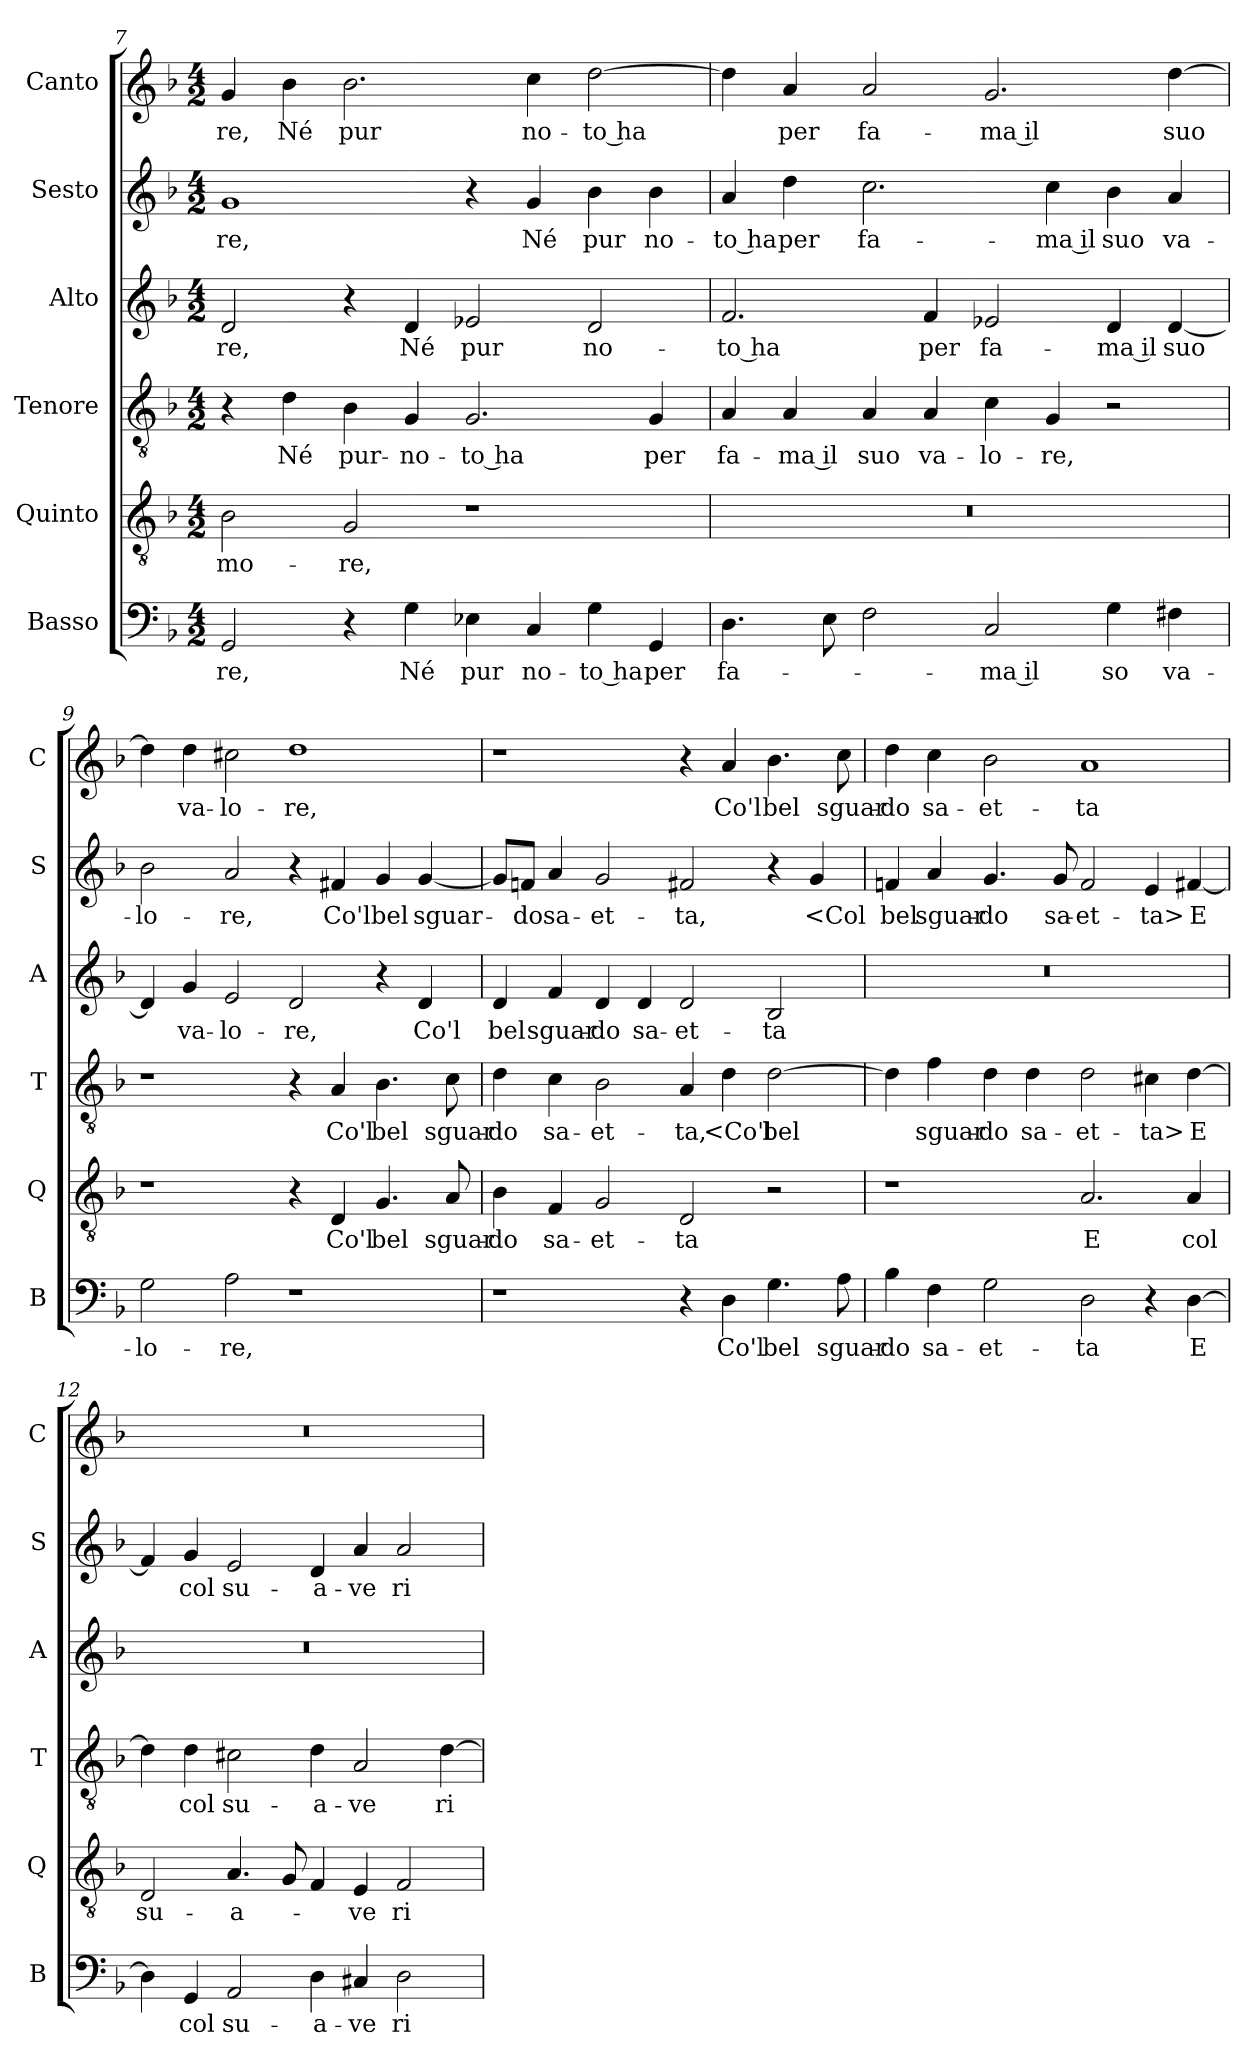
**kern	**text	**kern	**text	**kern	**text	**kern	**text	**kern	**text	**kern	**text
*part6	*part6	*part5	*part5	*part4	*part4	*part3	*part3	*part2	*part2	*part1	*part1
*staff6	*staff6	*staff5	*staff5	*staff4	*staff4	*staff3	*staff3	*staff2	*staff2	*staff1	*staff1
*I"Basso	*	*I"Quinto	*	*I"Tenore	*	*I"Alto	*	*I"Sesto	*	*I"Canto	*
*I'B	*	*I'Q	*	*I'T	*	*I'A	*	*I'S	*	*I'C	*
*clefF4	*	*clefGv2	*	*clefGv2	*	*clefG2	*	*clefG2	*	*clefG2	*
*k[b-]	*	*k[b-]	*	*k[b-]	*	*k[b-]	*	*k[b-]	*	*k[b-]	*
*M4/2	*	*M4/2	*	*M4/2	*	*M4/2	*	*M4/2	*	*M4/2	*
=7	=7	=7	=7	=7	=7	=7	=7	=7	=7	=7	=7
2GG	-re,	2B-	-mo-	4r	.	2d	-re,	1g	-re,	4g	-re,
.	.	.	.	4d	Né	.	.	.	.	4b-	Né
4r	.	2G	-re,	4B-	pur-	4r	.	.	.	2.b-	pur
4G	Né	.	.	4G	-no-	4d	Né	.	.	.	.
4E-X	pur	1r	.	2.G	-to ha	2e-X	pur	4r	.	.	.
4C	no-	.	.	.	.	.	.	4g	Né	4cc	no-
4G	-to ha	.	.	.	.	2d	no-	4b-	pur	[2dd	-to ha
4GG	per	.	.	4G	per	.	.	4b-	no-	.	.
=8	=8	=8	=8	=8	=8	=8	=8	=8	=8	=8	=8
4.D	fa-	0r	.	4A	fa-	2.f	-to ha	4a	-to ha	4dd]	.
.	.	.	.	4A	-ma il	.	.	4dd	per	4a	per
8E	.	.	.	.	.	.	.	.	.	.	.
2F	.	.	.	4A	suo	.	.	2.cc	fa-	2a	fa-
.	.	.	.	4A	va-	4f	per	.	.	.	.
2C	-ma il	.	.	4c	-lo-	2e-X	fa-	.	.	2.g	-ma il
.	.	.	.	4G	-re,	.	.	4cc	-ma il	.	.
4G	so	.	.	2r	.	4d	-ma il	4b-	suo	.	.
4F#X	va-	.	.	.	.	[4d	suo	4a	va-	[4dd	suo
=9	=9	=9	=9	=9	=9	=9	=9	=9	=9	=9	=9
2G	-lo-	1r	.	1r	.	4d]	.	2b-	-lo-	4dd]	.
.	.	.	.	.	.	4g	va-	.	.	4dd	va-
2A	-re,	.	.	.	.	2e	-lo-	2a	-re,	2cc#X	-lo-
1r	.	4r	.	4r	.	2d	-re,	4r	.	1dd	-re,
.	.	4D	Co'l	4A	Co'l	.	.	4f#X	Co'l	.	.
.	.	4.G	bel	4.B-	bel	4r	.	4g	bel	.	.
.	.	.	.	.	.	4d	Co'l	[4g	sguar-	.	.
.	.	8A	sguar-	8c	sguar-	.	.	.	.	.	.
=10	=10	=10	=10	=10	=10	=10	=10	=10	=10	=10	=10
1r	.	4B-	-do	4d	-do	4d	bel	8g/L]	.	1r	.
.	.	.	.	.	.	.	.	8fn/J	-do	.	.
.	.	4F	sa-	4c	sa-	4f	sguar-	4a	sa-	.	.
.	.	2G	-et-	2B-	-et-	4d	-do	2g	-et-	.	.
.	.	.	.	.	.	4d	sa-	.	.	.	.
4r	.	2D	-ta	4A	-ta,	2d	-et-	2f#X	-ta,	4r	.
4D	Co'l	.	.	4d	<Co'l	.	.	.	.	4a	Co'l
4.G	bel	2r	.	[2d	bel	2B-	-ta	4r	.	4.b-	bel
.	.	.	.	.	.	.	.	4g	<Col	.	.
8A	sguar-	.	.	.	.	.	.	.	.	8cc	sguar-
=11	=11	=11	=11	=11	=11	=11	=11	=11	=11	=11	=11
4B-	-do	1r	.	4d]	.	0r	.	4fn	bel	4dd	-do
4F	sa-	.	.	4f	sguar-	.	.	4a	sguar-	4cc	sa-
2G	-et-	.	.	4d	-do	.	.	4.g	-do	2b-	-et-
.	.	.	.	4d	sa-	.	.	.	.	.	.
.	.	.	.	.	.	.	.	8g	sa-	.	.
2D	-ta	2.A	E	2d	-et-	.	.	2f	-et-	1a	-ta
4r	.	.	.	4c#X	-ta>	.	.	4e	-ta>	.	.
[4D	E	4A	col	[4d	E	.	.	[4f#X	E	.	.
=12	=12	=12	=12	=12	=12	=12	=12	=12	=12	=12	=12
4D]	.	2D	su-	4d]	.	0r	.	4f#]	.	0r	.
4GG	col	.	.	4d	col	.	.	4g	col	.	.
2AA	su-	4.A	-a-	2c#X	su-	.	.	2e	su-	.	.
.	.	8G	.	.	.	.	.	.	.	.	.
4D	-a-	4F	.	4d	-a-	.	.	4d	-a-	.	.
4C#X	-ve	4E	-ve	2A	-ve	.	.	4a	-ve	.	.
2D	ri-	2F	ri-	.	.	.	.	2a	ri-	.	.
.	.	.	.	[4d	ri-	.	.	.	.	.	.
=	=	=	=	=	=	=	=	=	=	=	=
*-	*-	*-	*-	*-	*-	*-	*-	*-	*-	*-	*-
